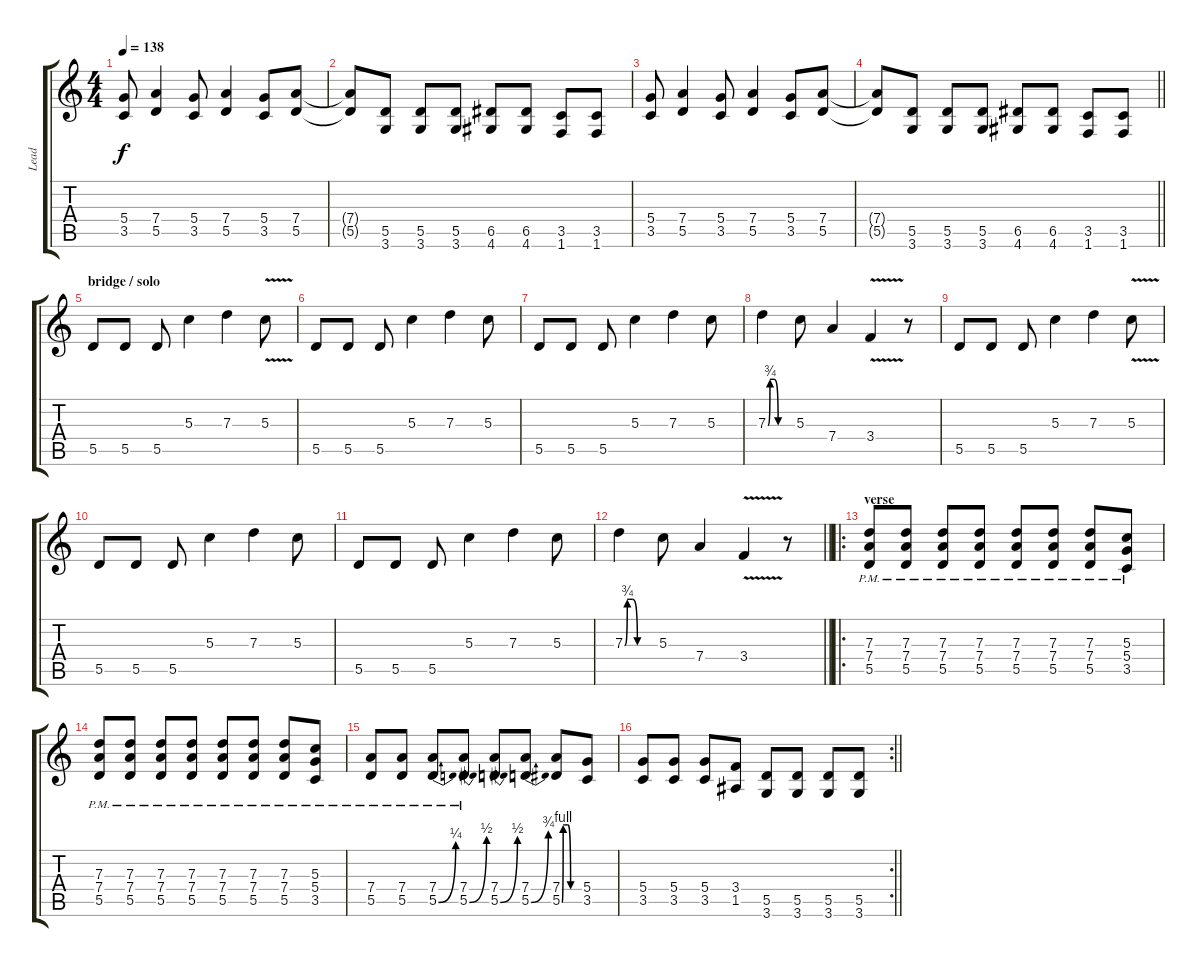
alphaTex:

\track ("Lead" "Lead") {instrument overdrivenguitar}
\staff {score tabs}
\tuning (E4 B3 G3 D3 A2 E2) {hide}
\ts (4 4)
\tempo 138
\clef g2
\ks c
(5.4 3.5).8{dy f} (7.4 5.5).4 (5.4 3.5).8 (7.4 5.5).4 (5.4 3.5).8 (7.4 5.5).8 |
(7.4{t} 5.5{t}).8 (5.5 3.6).8 (5.5 3.6).8 (5.5 3.6).8 (6.5 4.6).8 (6.5 4.6).8 (3.5 1.6).8 (3.5 1.6).8 |
(5.4 3.5).8 (7.4 5.5).4 (5.4 3.5).8 (7.4 5.5).4 (5.4 3.5).8 (7.4 5.5).8 |
\barLineRight lightlight
(7.4{t} 5.5{t}).8 (5.5 3.6).8 (5.5 3.6).8 (5.5 3.6).8 (6.5 4.6).8 (6.5 4.6).8 (3.5 1.6).8 (3.5 1.6).8 |
\section ("" "bridge / solo")
5.5.8 5.5.8 5.5.8 5.3.4 7.3.4 5.3{v}.8 |
5.5.8 5.5.8 5.5.8 5.3.4 7.3.4 5.3.8 |
5.5.8 5.5.8 5.5.8 5.3.4 7.3.4 5.3.8 |
7.3{be (custom 0 0 5 3 10 3 15 3 25 0 60 0)}.4 5.3.8 7.4.4 3.4{v}.4 r.8 |
5.5.8 5.5.8 5.5.8 5.3.4 7.3.4 5.3{v}.8 |
5.5.8 5.5.8 5.5.8 5.3.4 7.3.4 5.3.8 |
5.5.8 5.5.8 5.5.8 5.3.4 7.3.4 5.3.8 |
\barLineRight lightlight
7.3{be (custom 0 0 5 3 10 3 15 3 25 0 60 0)}.4 5.3.8 7.4.4 3.4{v}.4 r.8 |
\ro
\section ("" "verse")
(7.3{pm} 7.4{pm} 5.5{pm}).8 (7.3{pm} 7.4{pm} 5.5{pm}).8 (7.3{pm} 7.4{pm} 5.5{pm}).8 (7.3{pm} 7.4{pm} 5.5{pm}).8 (7.3{pm} 7.4{pm} 5.5{pm}).8 (7.3{pm} 7.4{pm} 5.5{pm}).8 (7.3{pm} 7.4{pm} 5.5{pm}).8 (5.3{pm} 5.4{pm} 3.5{pm}).8 |
(7.3{pm} 7.4{pm} 5.5{pm}).8 (7.3{pm} 7.4{pm} 5.5{pm}).8 (7.3{pm} 7.4{pm} 5.5{pm}).8 (7.3{pm} 7.4{pm} 5.5{pm}).8 (7.3{pm} 7.4{pm} 5.5{pm}).8 (7.3{pm} 7.4{pm} 5.5{pm}).8 (7.3{pm} 7.4{pm} 5.5{pm}).8 (5.3{pm} 5.4{pm} 3.5{pm}).8 |
(7.4{pm} 5.5{pm}).8 (7.4{pm} 5.5{pm}).8 (7.4{pm} 5.5{be (bend 0 0 60 1) pm}).8 (7.4{pm} 5.5{be (bend 0 0 60 2) pm}).8 (7.4 5.5{be (bend 0 0 60 2)}).8 (7.4 5.5{be (bend 0 0 60 3)}).8 (7.4 5.5{be (custom 0 0 4 4 10 4 20 4 30 0 60 0)}).8 (5.4 3.5).8 |
\rc 2
\barLineRight lightlight
(5.4 3.5).8 (5.4 3.5).8 (5.4 3.5).8 (3.4 1.5).8 (5.5 3.6).8 (5.5 3.6).8 (5.5 3.6).8 (5.5 3.6).8
